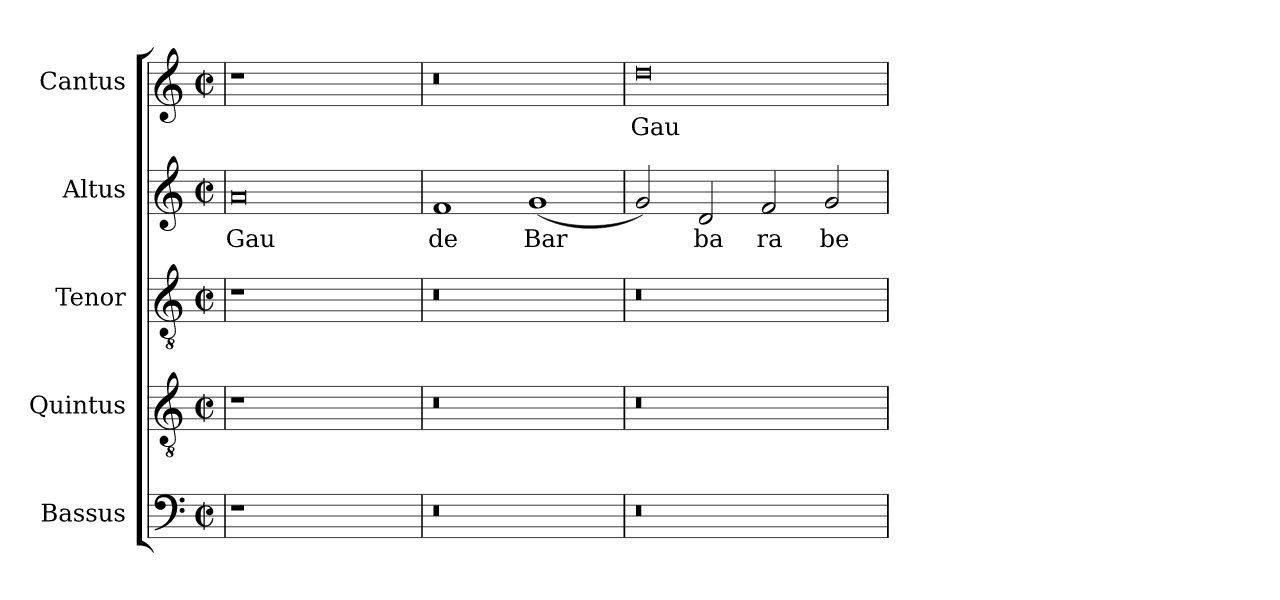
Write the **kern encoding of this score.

**kern	**kern	**kern	**kern	**text	**kern	**text
*part5	*part4	*part3	*part2	*part2	*part1	*part1
*staff5	*staff4	*staff3	*staff2	*staff2	*staff1	*staff1
*I"Bassus	*I"Quintus	*I"Tenor	*I"Altus	*	*I"Cantus	*
!!LO:PB:g=z
*stria5	*stria5	*stria5	*stria5	*	*stria5	*
*clefF4	*clefGv2	*clefGv2	*clefG2	*	*clefG2	*
*M2/2	*M2/2	*M2/2	*M2/2	*	*M2/2	*
*met(c|)	*met(c|)	*met(c|)	*met(c|)	*	*met(c|)	*
=1	=1	=1	=1	=1!	=1!	=1!
!	!	!	!	!LO:LY:b:cj	!	!
1r	1r	1r	0a	Gau	1r	.
1ryy	1ryy	1ryy	.	.	1ryy	.
=2	=2	=2	=2	=2	=2	=2
!	!	!	!	!LO:LY:b:cj	!	!
0r	0r	0r	1f	de	0r	.
!	!	!	!	!LO:LY:b	!	!
.	.	.	(<1g	Bar	.	.
=3	=3	=3	=3	=3	=3	=3
!	!	!	!	!	!	!LO:LY:b:cj
0r	0r	0r	2g/)	.	0dd	Gau-
!	!	!	!	!LO:LY:b:cj	!	!
.	.	.	2d/	ba	.	.
!	!	!	!	!LO:LY:b:cj	!	!
.	.	.	2f/	ra	.	.
!	!	!	!	!LO:LY:b:cj	!	!
.	.	.	2g/	be	.	.
=	=	=	=	=	=	=
*-	*-	*-	*-	*-	*-	*-
